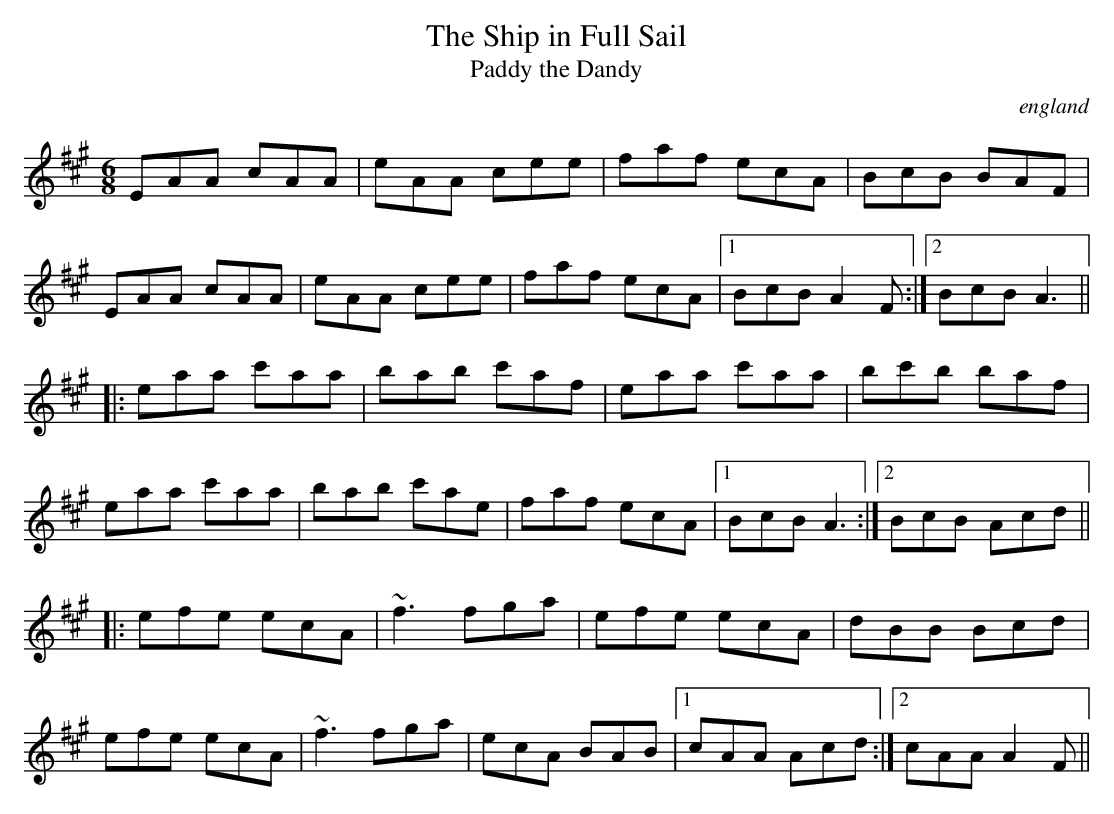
X:1
T:Ship in Full Sail, The
T:Paddy the Dandy
O:england
M:6/8
L:1/8
K:A
EAA cAA|eAA cee|faf ecA|BcB BAF|
EAA cAA|eAA cee|faf ecA|1 BcB A2F:|2 BcB A3||
|:eaa c'aa|bab c'af|eaa c'aa|bc'b baf|
eaa c'aa|bab c'ae|faf ecA|1 BcB A3:|2 BcB Acd||
|:efe ecA|~f3 fga|efe ecA|dBB Bcd|
efe ecA|~f3 fga|ecA BAB|1 cAA Acd:|2 cAA A2F||
